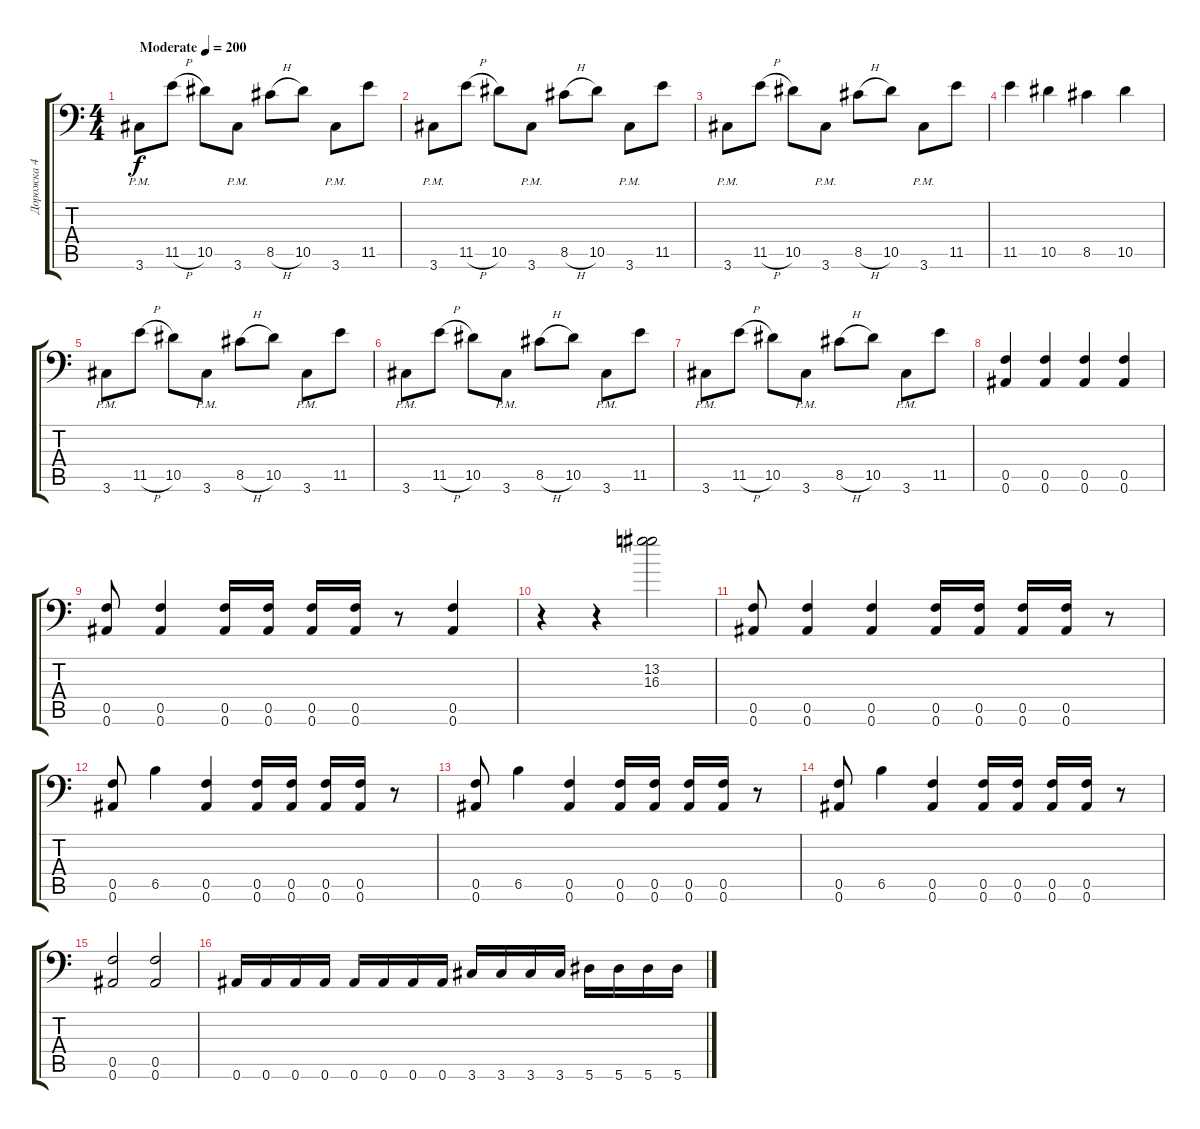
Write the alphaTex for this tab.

\track ("Дорожка 4" "Дорожка 4") {instrument distortionguitar}
\staff {score tabs}
\tuning (C4 G3 Eb3 Bb2 F2 Bb1) {hide}
\ts (4 4)
\tempo (200 "Moderate")
\clef f4
\ks c
3.6{pm}.8{dy f instrument distortionguitar} 11.5{h}.8 10.5.8 3.6{pm}.8 8.5{h}.8 10.5.8 3.6{pm}.8 11.5.8 |
3.6{pm}.8 11.5{h}.8 10.5.8 3.6{pm}.8 8.5{h}.8 10.5.8 3.6{pm}.8 11.5.8 |
3.6{pm}.8 11.5{h}.8 10.5.8 3.6{pm}.8 8.5{h}.8 10.5.8 3.6{pm}.8 11.5.8 |
11.5.4 10.5.4 8.5.4 10.5.4 |
3.6{pm}.8 11.5{h}.8 10.5.8 3.6{pm}.8 8.5{h}.8 10.5.8 3.6{pm}.8 11.5.8 |
3.6{pm}.8 11.5{h}.8 10.5.8 3.6{pm}.8 8.5{h}.8 10.5.8 3.6{pm}.8 11.5.8 |
3.6{pm}.8 11.5{h}.8 10.5.8 3.6{pm}.8 8.5{h}.8 10.5.8 3.6{pm}.8 11.5.8 |
(0.5 0.6).4 (0.5 0.6).4 (0.5 0.6).4 (0.5 0.6).4 |
(0.5 0.6).8 (0.5 0.6).4 (0.5 0.6).16 (0.5 0.6).16 (0.5 0.6).16 (0.5 0.6).16 r.8 (0.5 0.6).4 |
r.4 r.4 (13.2 16.3).2 |
(0.5 0.6).8 (0.5 0.6).4 (0.5 0.6).4 (0.5 0.6).16 (0.5 0.6).16 (0.5 0.6).16 (0.5 0.6).16 r.8 |
(0.5 0.6).8 6.5.4 (0.5 0.6).4 (0.5 0.6).16 (0.5 0.6).16 (0.5 0.6).16 (0.5 0.6).16 r.8 |
(0.5 0.6).8 6.5.4 (0.5 0.6).4 (0.5 0.6).16 (0.5 0.6).16 (0.5 0.6).16 (0.5 0.6).16 r.8 |
(0.5 0.6).8 6.5.4 (0.5 0.6).4 (0.5 0.6).16 (0.5 0.6).16 (0.5 0.6).16 (0.5 0.6).16 r.8 |
(0.5 0.6).2 (0.5 0.6).2 |
0.6.16 0.6.16 0.6.16 0.6.16 0.6.16 0.6.16 0.6.16 0.6.16 3.6.16 3.6.16 3.6.16 3.6.16 5.6.16 5.6.16 5.6.16 5.6.16
